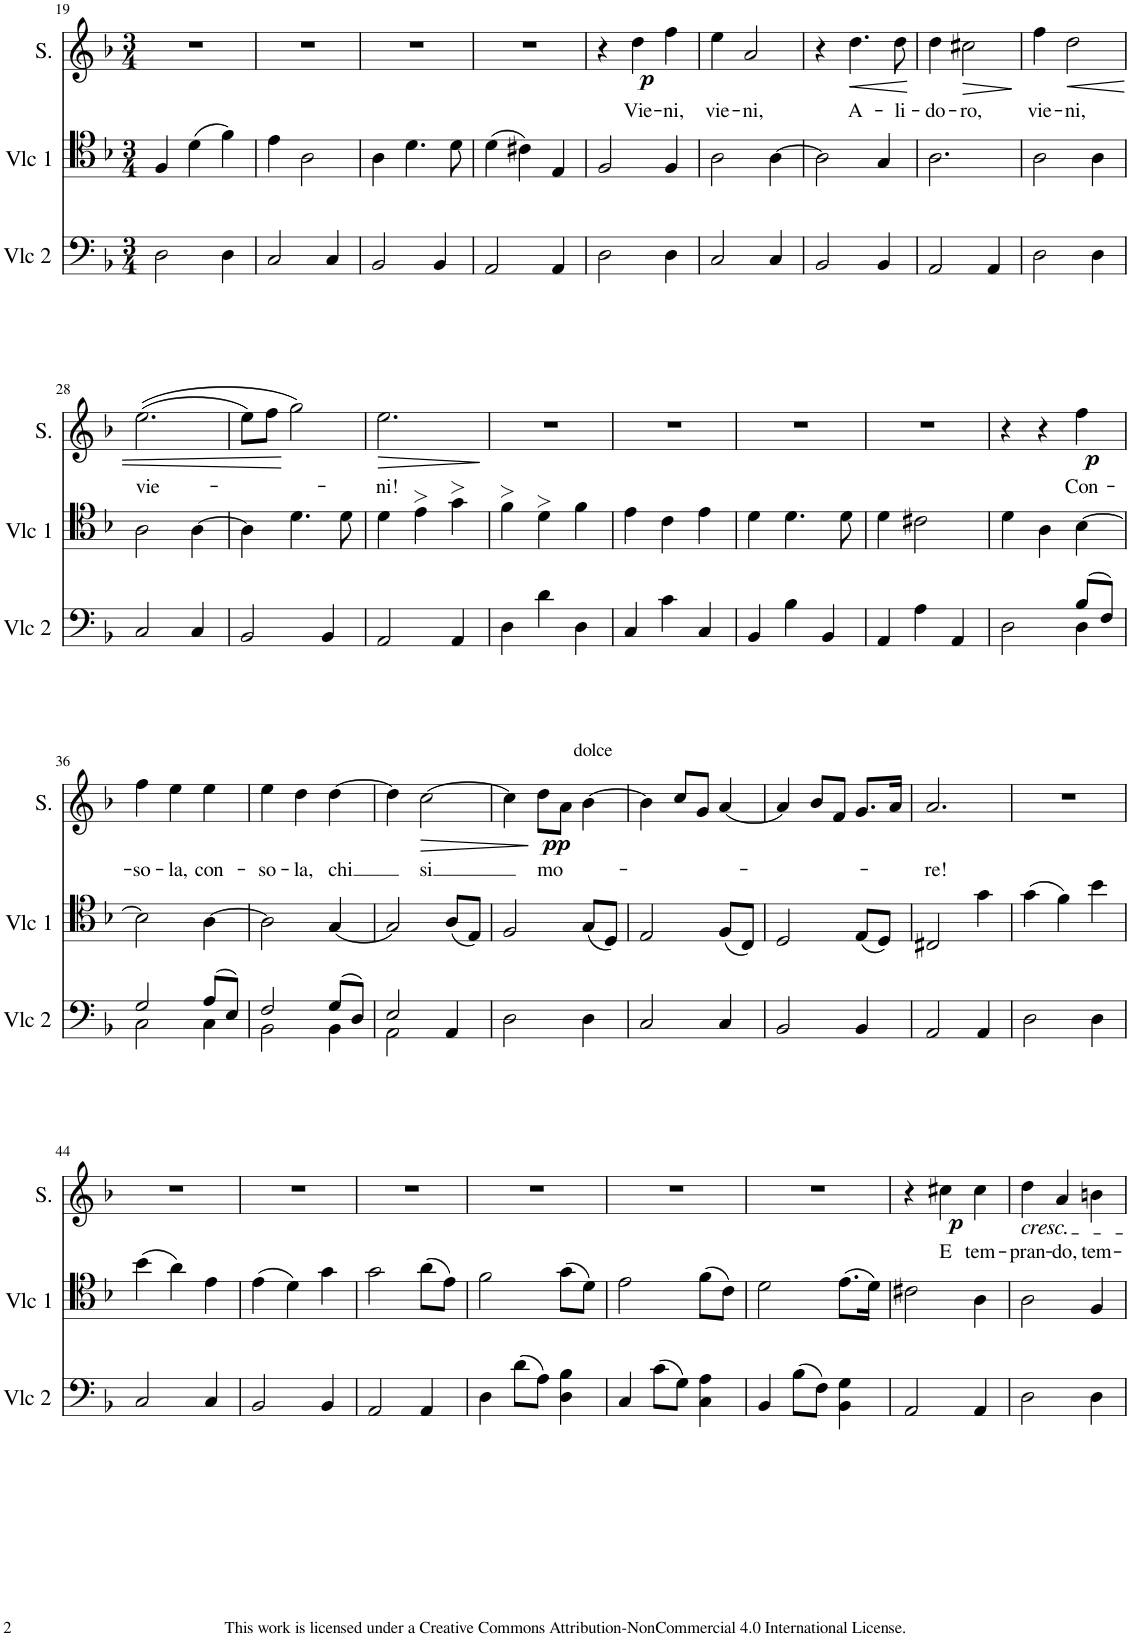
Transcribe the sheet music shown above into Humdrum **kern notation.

**kern	**kern	**kern	**text	**dynam
*part3	*part2	*part1	*part1	*part1
*staff3	*staff2	*staff1	*staff1	*staff1
*I"Cello 2	*I"Cello 1	*I"Soprano	*	*
*	*	*I'S.	*	*
!!LO:PB:g=z
*clefF4	*clefC4	*clefG2	*	*
*k[b-]	*k[b-]	*k[b-]	*	*
*M3/4	*M3/4	*M3/4	*	*
=19	=19	=19	=19	=19
2D\	4F/	2.r	.	.
.	(4d\	.	.	.
4D\	4f\)	.	.	.
=20	=20	=20	=20	=20
2C/	4e\	2.r	.	.
.	2A\	.	.	.
4C/	.	.	.	.
=21	=21	=21	=21	=21
2BB-/	4A\	2.r	.	.
.	4.d\	.	.	.
4BB-/	.	.	.	.
.	8d\	.	.	.
=22	=22	=22	=22	=22
2AA/	(4d\	2.r	.	.
.	4c#X\)	.	.	.
4AA/	4E/	.	.	.
=23	=23	=23	=23	=23
2D\	2F/	4r	.	.
!	!	!	!LO:LY:b	!LO:DY:b
.	.	4dd\	Vie-	p
!	!	!	!LO:LY:b	!
4D\	4F/	4ff\	-ni,	.
=24	=24	=24	=24	=24
!	!	!	!LO:LY:b	!
2C/	2A\	4ee\	vie-	.
!	!	!	!LO:LY:b	!
.	.	2a/	-ni,	.
4C/	[4A\	.	.	.
=25	=25	=25	=25	=25
2BB-/	2A\]	4r	.	.
!	!	!	!LO:LY:b	!LO:HP:b
.	.	4.dd\	A-	<
4BB-/	4G/	.	.	.
!	!	!	!LO:LY:b	!
.	.	8dd\	-li-	.
.	.	.	.	[
=26	=26	=26	=26	=26
!	!	!	!LO:LY:b	!
2AA/	2.A\	4dd\	-do-	.
!	!	!	!LO:LY:b	!LO:HP:b
.	.	2cc#X\	-ro,	>
4AA/	.	.	.	.
.	.	.	.	]
=27	=27	=27	=27	=27
!	!	!	!LO:LY:b	!
2D\	2A\	4ff\	vie-	.
!	!	!	!LO:LY:b	!LO:HP:b
.	.	2dd\	-ni,	<
4D\	4A\	.	.	.
!!LO:LB:g=z
=28	=28	=28	=28	=28
!	!	!	!LO:LY:b	!
2C/	2A\	((2.ee\	vie-	.
4C/	[4A\	.	.	.
=29	=29	=29	=29	=29
2BB-/	4A\]	8ee\L)	.	.
.	.	8ff\J	.	.
.	4.d\	2gg\)	.	[
4BB-/	.	.	.	.
.	8d\	.	.	.
=30	=30	=30	=30	=30
!	!	!	!LO:LY:b	!LO:HP:b
2AA/	4d\	2.ee\	-ni!	>
.	4e>\	.	.	.
4AA/	4g>\	.	.	.
.	.	.	.	]
=31	=31	=31	=31	=31
4D\	4f>\	2.r	.	.
4d\	4d>\	.	.	.
4D\	4f\	.	.	.
=32	=32	=32	=32	=32
4C/	4e\	2.r	.	.
4c\	4c\	.	.	.
4C/	4e\	.	.	.
=33	=33	=33	=33	=33
4BB-/	4d\	2.r	.	.
4B-\	4.d\	.	.	.
4BB-/	.	.	.	.
.	8d\	.	.	.
=34	=34	=34	=34	=34
4AA/	4d\	2.r	.	.
4A\	2c#X\	.	.	.
4AA/	.	.	.	.
=35	=35	=35	=35	=35
*^	*	*	*	*
2ryy	2D\	4d\	4r	.	.
.	.	4A\	4r	.	.
!	!	!	!	!LO:LY:b	!LO:DY:b
(8B-/L	4D\	[4B-\	4ff\	Con-	p
8F/J)	.	.	.	.	.
!!LO:LB:g=z
=36	=36	=36	=36	=36	=36
!	!	!	!	!LO:LY:b	!
2G/	2C\	2B-\]	4ff\	-so-	.
!	!	!	!	!LO:LY:b	!
.	.	.	4ee\	-la,	.
!	!	!	!	!LO:LY:b	!
(8A/L	4C\	[4A\	4ee\	con-	.
8E/J)	.	.	.	.	.
=37	=37	=37	=37	=37	=37
!	!	!	!	!LO:LY:b	!
2F/	2BB-\	2A\]	4ee\	-so-	.
!	!	!	!	!LO:LY:b	!
.	.	.	4dd\	-la,	.
!	!	!	!	!LO:LY:b	!
(8G/L	4BB-\	[4G/	[4dd\	chi	.
8D/J)	.	.	.	.	.
=38	=38	=38	=38	=38	=38
2E/	2AA\	2G/]	4dd\]	.	.
!	!	!	!	!LO:LY:b	!LO:HP:b
.	.	.	[2cc\	si	>
4AA/	4ryy	(8A/L	.	.	.
.	.	8E/J)	.	.	.
*v	*v	*	*	*	*
=39	=39	=39	=39	=39
2D\	2F/	4cc\]	.	.
!	!	!	!LO:LY:b	!LO:DY:n=1:b
.	.	8dd\L	mo-	] pp
!	!	!LO:TX:a:t=dolce	!	!
.	.	8a\J	.	.
4D\	(8G/L	[4b-\	.	.
.	8D/J)	.	.	.
=40	=40	=40	=40	=40
2C/	2E/	4b-\]	.	.
.	.	8cc/L	.	.
.	.	8g/J	.	.
4C/	(8F/L	[4a/	.	.
.	8C/J)	.	.	.
=41	=41	=41	=41	=41
2BB-/	2D/	4a/]	.	.
.	.	8b-/L	.	.
.	.	8f/J	.	.
4BB-/	(8E/L	8.g/L	.	.
.	8D/J)	.	.	.
.	.	16a/Jk	.	.
=42	=42	=42	=42	=42
!	!	!	!LO:LY:b	!
2AA/	2C#X/	2.a/	-re!	.
4AA/	4g\	.	.	.
=43	=43	=43	=43	=43
2D\	(4g\	2.r	.	.
.	4f\)	.	.	.
4D\	4b-\	.	.	.
!!LO:LB:g=z
=44	=44	=44	=44	=44
2C/	(4b-\	2.r	.	.
.	4a\)	.	.	.
4C/	4e\	.	.	.
=45	=45	=45	=45	=45
2BB-/	(4e\	2.r	.	.
.	4d\)	.	.	.
4BB-/	4g\	.	.	.
=46	=46	=46	=46	=46
2AA/	2g\	2.r	.	.
4AA/	(8a\L	.	.	.
.	8e\J)	.	.	.
=47	=47	=47	=47	=47
4D\	2f\	2.r	.	.
(8d\L	.	.	.	.
8A\J)	.	.	.	.
4D\ 4B-\	(8g\L	.	.	.
.	8d\J)	.	.	.
=48	=48	=48	=48	=48
4C/	2e\	2.r	.	.
(8c\L	.	.	.	.
8G\J)	.	.	.	.
4C\ 4A\	(8f\L	.	.	.
.	8c\J)	.	.	.
=49	=49	=49	=49	=49
4BB-/	2d\	2.r	.	.
(8B-\L	.	.	.	.
8F\J)	.	.	.	.
4BB-\ 4G\	(8.e\L	.	.	.
.	16d\Jk)	.	.	.
=50	=50	=50	=50	=50
2AA/	2c#X\	4r	.	.
!	!	!	!LO:LY:b	!LO:DY:b
.	.	4cc#X\	E	p
!	!	!	!LO:LY:b	!
4AA/	4A\	4cc#\	tem-	.
=51	=51	=51	=51	=51
!	!	!LO:TX:b:i:t=cresc.	!	!
!	!	!	!LO:LY:b	!
2D\	2A\	4dd\	-pran-	.
!	!	!	!LO:LY:b	!
.	.	4a/	-do,	.
!	!	!	!LO:LY:b	!
4D\	4F/	4bn\	tem-	.
=	=	=	=	=
*-	*-	*-	*-	*-
